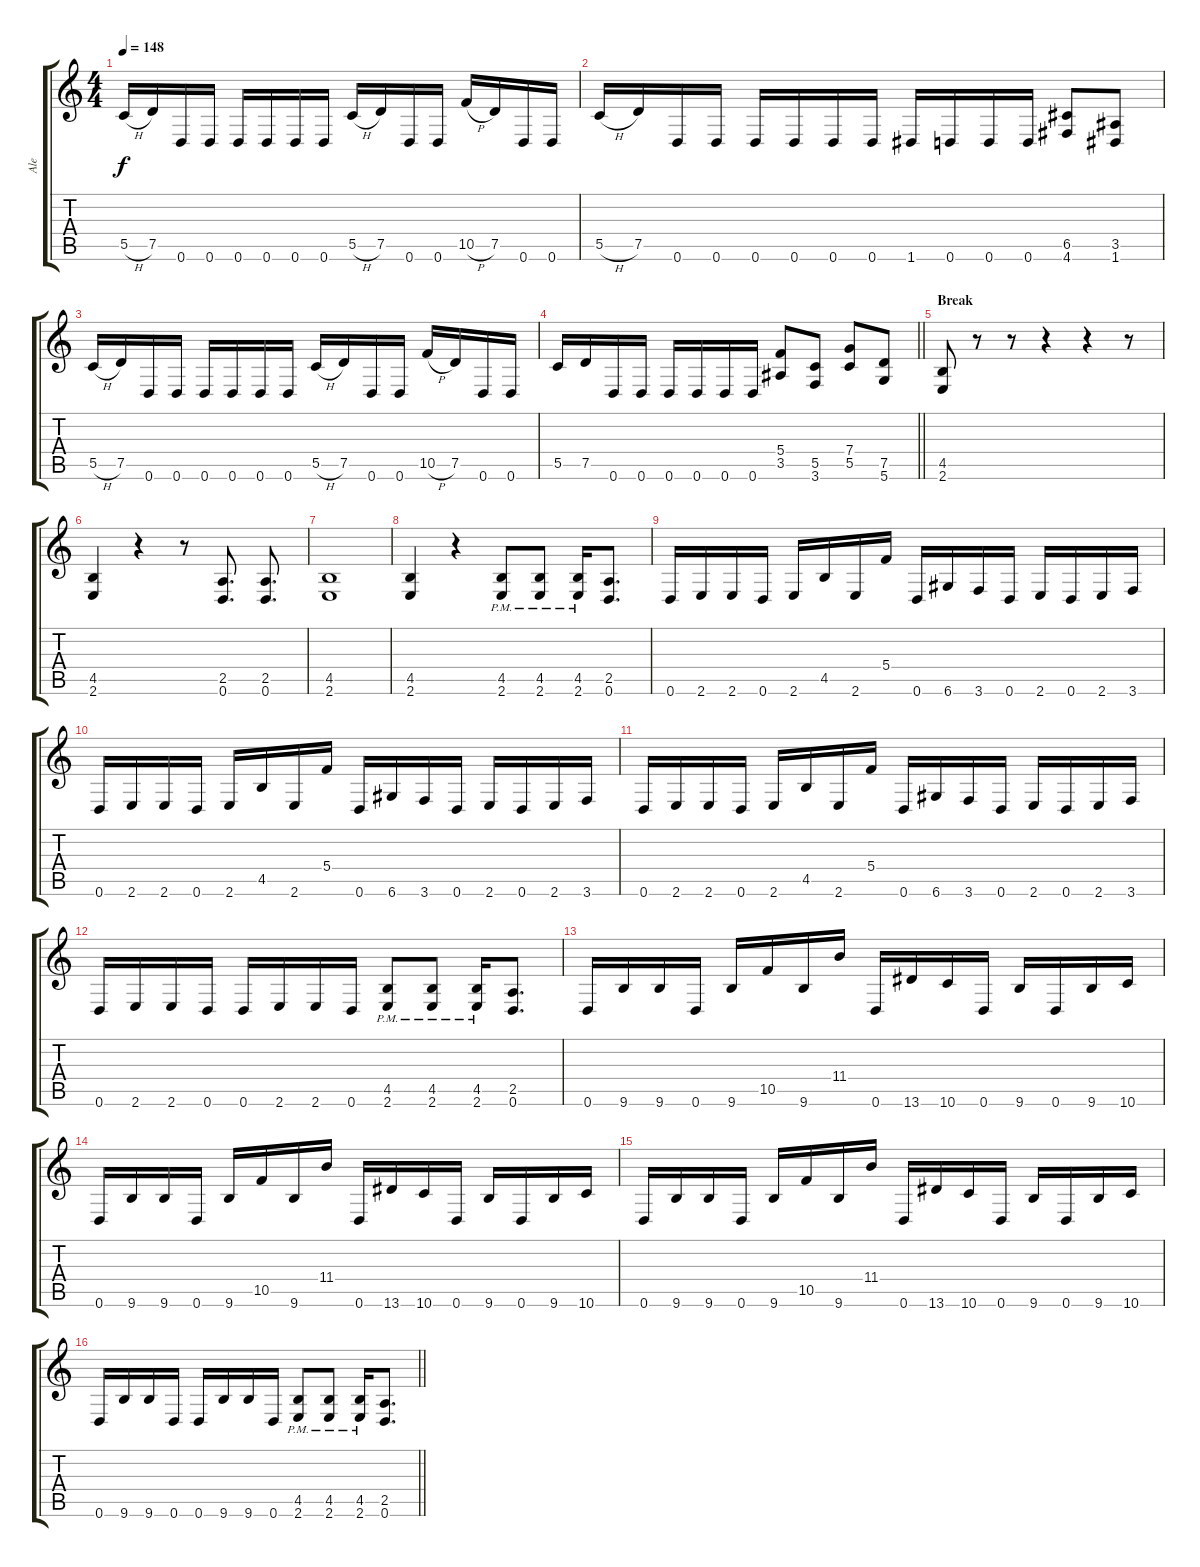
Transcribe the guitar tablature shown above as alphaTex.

\track ("Ale" "Ale") {instrument distortionguitar}
\staff {score tabs}
\tuning (D4 A3 F3 C3 G2 D2) {hide}
\ts (4 4)
\tempo 148
\clef g2
\ks c
5.5{h}.16{dy f} 7.5.16 0.6.16 0.6.16 0.6.16 0.6.16 0.6.16 0.6.16 5.5{h}.16 7.5.16 0.6.16 0.6.16 10.5{h}.16 7.5.16 0.6.16 0.6.16 |
5.5{h}.16 7.5.16 0.6.16 0.6.16 0.6.16 0.6.16 0.6.16 0.6.16 1.6.16 0.6.16 0.6.16 0.6.16 (6.5 4.6).8 (3.5 1.6).8 |
5.5{h}.16 7.5.16 0.6.16 0.6.16 0.6.16 0.6.16 0.6.16 0.6.16 5.5{h}.16 7.5.16 0.6.16 0.6.16 10.5{h}.16 7.5.16 0.6.16 0.6.16 |
\barLineRight lightlight
5.5.16 7.5.16 0.6.16 0.6.16 0.6.16 0.6.16 0.6.16 0.6.16 (5.4 3.5).8 (5.5 3.6).8 (7.4 5.5).8 (7.5 5.6).8 |
\section ("" "Break")
(4.5 2.6).8 r.8 r.8 r.4 r.4 r.8 |
(4.5 2.6).4 r.4 r.8 (2.5 0.6).8{d} (2.5 0.6).8{d} |
(4.5 2.6).1 |
(4.5 2.6).4 r.4 (4.5{pm} 2.6{pm}).8 (4.5{pm} 2.6{pm}).8 (4.5{pm} 2.6{pm}).16 (2.5 0.6).8{d} |
0.6.16 2.6.16 2.6.16 0.6.16 2.6.16 4.5.16 2.6.16 5.4.16 0.6.16 6.6.16 3.6.16 0.6.16 2.6.16 0.6.16 2.6.16 3.6.16 |
0.6.16 2.6.16 2.6.16 0.6.16 2.6.16 4.5.16 2.6.16 5.4.16 0.6.16 6.6.16 3.6.16 0.6.16 2.6.16 0.6.16 2.6.16 3.6.16 |
0.6.16 2.6.16 2.6.16 0.6.16 2.6.16 4.5.16 2.6.16 5.4.16 0.6.16 6.6.16 3.6.16 0.6.16 2.6.16 0.6.16 2.6.16 3.6.16 |
0.6.16 2.6.16 2.6.16 0.6.16 0.6.16 2.6.16 2.6.16 0.6.16 (4.5{pm} 2.6{pm}).8 (4.5{pm} 2.6{pm}).8 (4.5{pm} 2.6{pm}).16 (2.5 0.6).8{d} |
0.6.16 9.6.16 9.6.16 0.6.16 9.6.16 10.5.16 9.6.16 11.4.16 0.6.16 13.6.16 10.6.16 0.6.16 9.6.16 0.6.16 9.6.16 10.6.16 |
0.6.16 9.6.16 9.6.16 0.6.16 9.6.16 10.5.16 9.6.16 11.4.16 0.6.16 13.6.16 10.6.16 0.6.16 9.6.16 0.6.16 9.6.16 10.6.16 |
0.6.16 9.6.16 9.6.16 0.6.16 9.6.16 10.5.16 9.6.16 11.4.16 0.6.16 13.6.16 10.6.16 0.6.16 9.6.16 0.6.16 9.6.16 10.6.16 |
\barLineRight lightlight
0.6.16 9.6.16 9.6.16 0.6.16 0.6.16 9.6.16 9.6.16 0.6.16 (4.5{pm} 2.6{pm}).8 (4.5{pm} 2.6{pm}).8 (4.5{pm} 2.6{pm}).16 (2.5 0.6).8{d}
